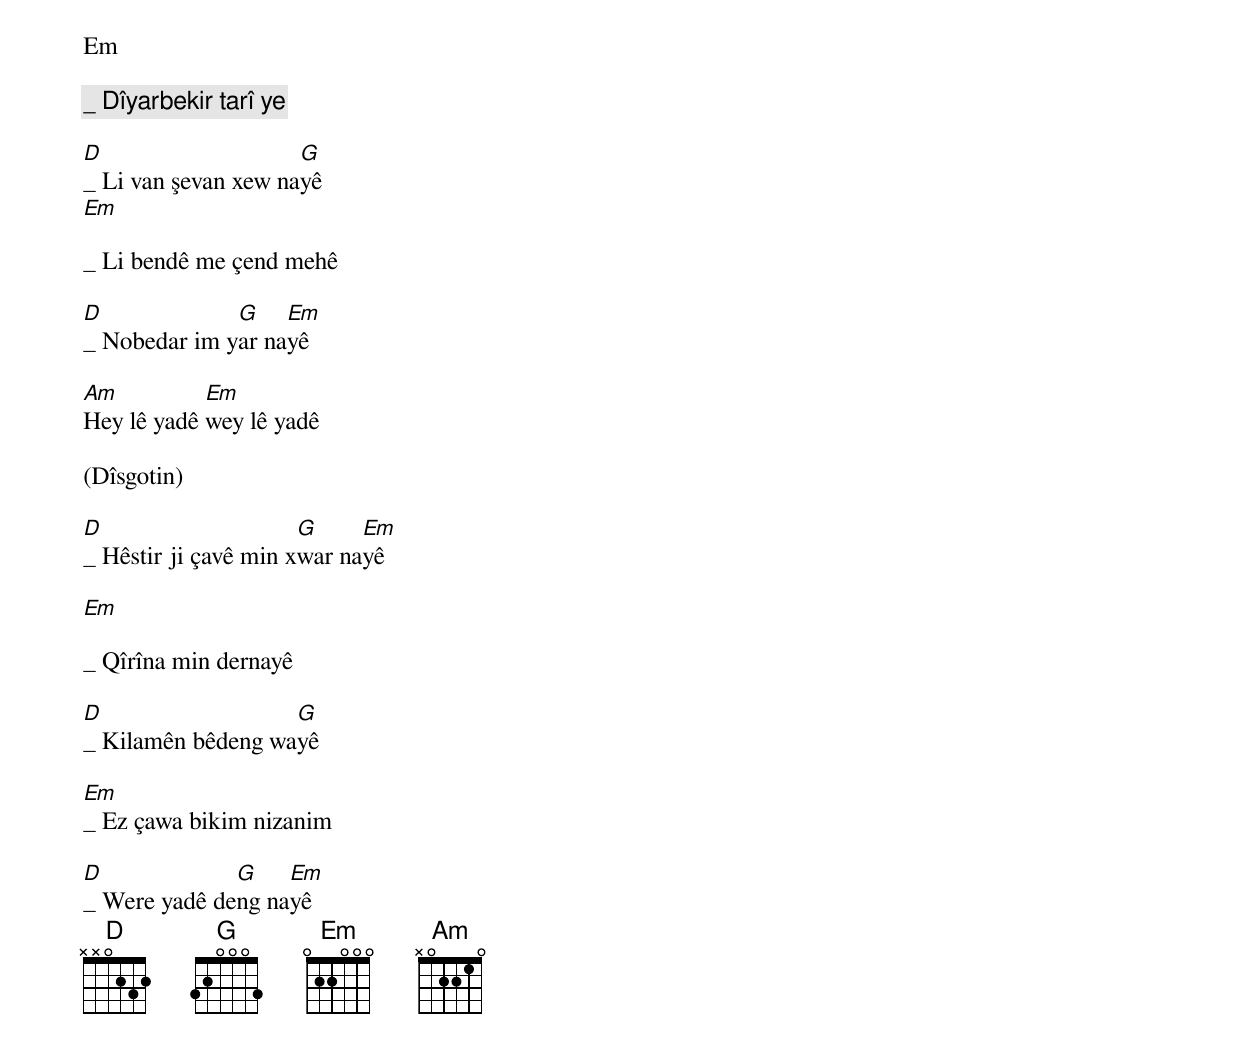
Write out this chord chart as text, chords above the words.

Em

_ Dîyarbekir tarî ye

D                    G
_ Li van şevan xew nayê
Em

_ Li bendê me çend mehê

D             G    Em
_ Nobedar im yar nayê

Am          Em
Hey lê yadê wey lê yadê

(Dîsgotin)

D                     G     Em
_ Hêstir ji çavê min xwar nayê

Em

_ Qîrîna min dernayê

D                  G
_ Kilamên bêdeng wayê

Em
_ Ez çawa bikim nizanim

D             G    Em
_ Were yadê deng nayê
